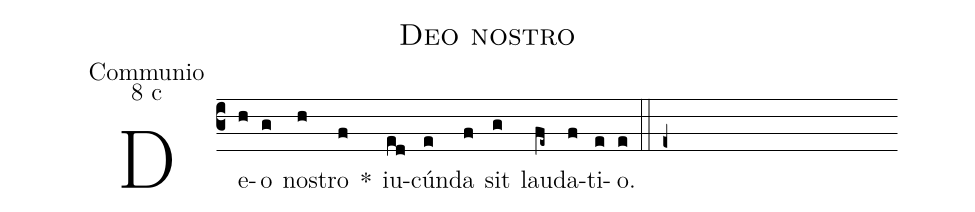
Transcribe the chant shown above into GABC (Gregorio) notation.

name: Deo nostro;
office-part: Communio;
mode: 8;
mode-differentia: c;
%%
(c3)

De(h)o(g) nos(h)tro(f) *() iu(ed)cún(e)da(f) sit(g) lau(fe~)da(f)ti(e)o.(e)

(::)

(e+)
